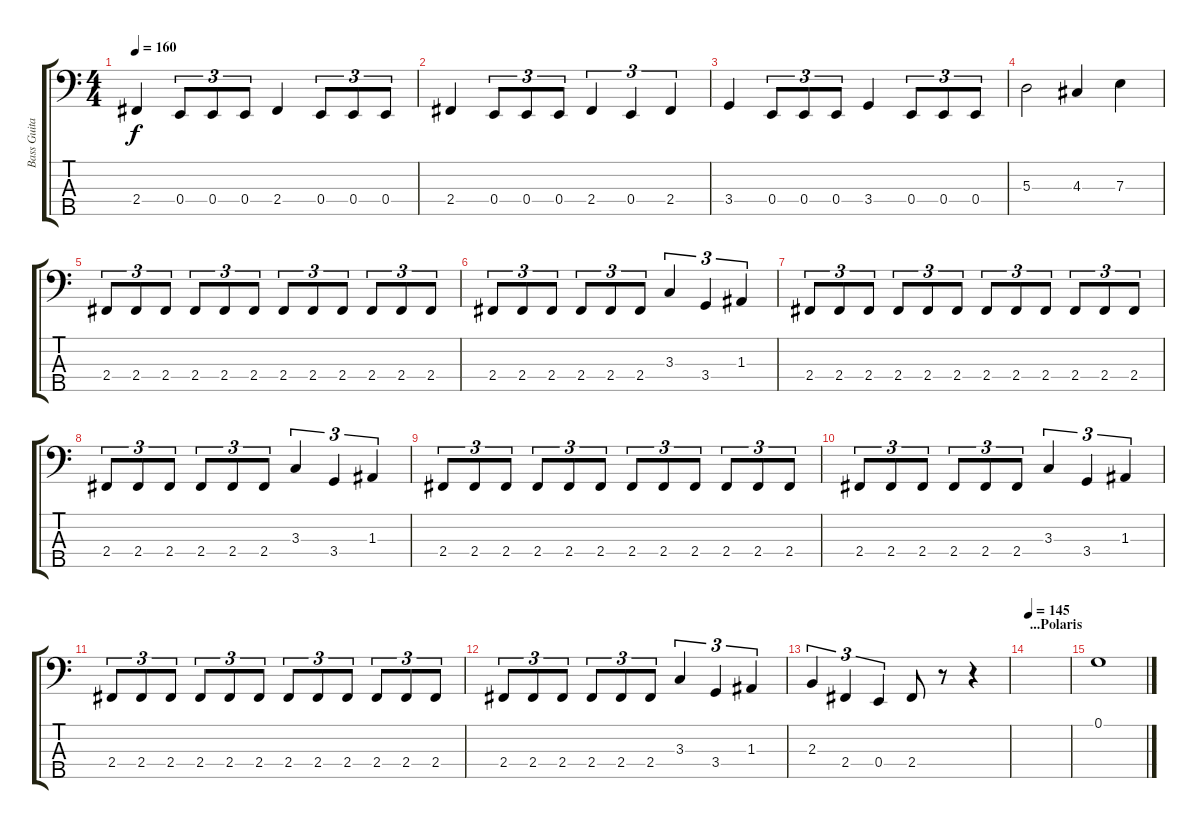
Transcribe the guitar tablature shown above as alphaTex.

\track ("Bass Guitar (Dave Ellefson)" "Bass Guita") {instrument electricbassfinger}
\staff {score tabs}
\tuning (G2 D2 A1 E1 B0) {hide}
\ts (4 4)
\tempo 160
\clef f4
\ks c
2.4.4{dy f} 0.4.8{tu (3 2)} 0.4.8{tu (3 2)} 0.4.8{tu (3 2)} 2.4.4 0.4.8{tu (3 2)} 0.4.8{tu (3 2)} 0.4.8{tu (3 2)} |
2.4.4 0.4.8{tu (3 2)} 0.4.8{tu (3 2)} 0.4.8{tu (3 2)} 2.4.4{tu (3 2)} 0.4.4{tu (3 2)} 2.4.4{tu (3 2)} |
3.4.4 0.4.8{tu (3 2)} 0.4.8{tu (3 2)} 0.4.8{tu (3 2)} 3.4.4 0.4.8{tu (3 2)} 0.4.8{tu (3 2)} 0.4.8{tu (3 2)} |
5.3.2 4.3.4 7.3.4 |
2.4.8{tu (3 2)} 2.4.8{tu (3 2)} 2.4.8{tu (3 2)} 2.4.8{tu (3 2)} 2.4.8{tu (3 2)} 2.4.8{tu (3 2)} 2.4.8{tu (3 2)} 2.4.8{tu (3 2)} 2.4.8{tu (3 2)} 2.4.8{tu (3 2)} 2.4.8{tu (3 2)} 2.4.8{tu (3 2)} |
2.4.8{tu (3 2)} 2.4.8{tu (3 2)} 2.4.8{tu (3 2)} 2.4.8{tu (3 2)} 2.4.8{tu (3 2)} 2.4.8{tu (3 2)} 3.3.4{tu (3 2)} 3.4.4{tu (3 2)} 1.3.4{tu (3 2)} |
2.4.8{tu (3 2)} 2.4.8{tu (3 2)} 2.4.8{tu (3 2)} 2.4.8{tu (3 2)} 2.4.8{tu (3 2)} 2.4.8{tu (3 2)} 2.4.8{tu (3 2)} 2.4.8{tu (3 2)} 2.4.8{tu (3 2)} 2.4.8{tu (3 2)} 2.4.8{tu (3 2)} 2.4.8{tu (3 2)} |
2.4.8{tu (3 2)} 2.4.8{tu (3 2)} 2.4.8{tu (3 2)} 2.4.8{tu (3 2)} 2.4.8{tu (3 2)} 2.4.8{tu (3 2)} 3.3.4{tu (3 2)} 3.4.4{tu (3 2)} 1.3.4{tu (3 2)} |
2.4.8{tu (3 2)} 2.4.8{tu (3 2)} 2.4.8{tu (3 2)} 2.4.8{tu (3 2)} 2.4.8{tu (3 2)} 2.4.8{tu (3 2)} 2.4.8{tu (3 2)} 2.4.8{tu (3 2)} 2.4.8{tu (3 2)} 2.4.8{tu (3 2)} 2.4.8{tu (3 2)} 2.4.8{tu (3 2)} |
2.4.8{tu (3 2)} 2.4.8{tu (3 2)} 2.4.8{tu (3 2)} 2.4.8{tu (3 2)} 2.4.8{tu (3 2)} 2.4.8{tu (3 2)} 3.3.4{tu (3 2)} 3.4.4{tu (3 2)} 1.3.4{tu (3 2)} |
2.4.8{tu (3 2)} 2.4.8{tu (3 2)} 2.4.8{tu (3 2)} 2.4.8{tu (3 2)} 2.4.8{tu (3 2)} 2.4.8{tu (3 2)} 2.4.8{tu (3 2)} 2.4.8{tu (3 2)} 2.4.8{tu (3 2)} 2.4.8{tu (3 2)} 2.4.8{tu (3 2)} 2.4.8{tu (3 2)} |
2.4.8{tu (3 2)} 2.4.8{tu (3 2)} 2.4.8{tu (3 2)} 2.4.8{tu (3 2)} 2.4.8{tu (3 2)} 2.4.8{tu (3 2)} 3.3.4{tu (3 2)} 3.4.4{tu (3 2)} 1.3.4{tu (3 2)} |
2.3.4{tu (3 2)} 2.4.4{tu (3 2)} 0.4.4{tu (3 2)} 2.4.8 r.8 r.4 |
\section ("" "...Polaris")
\tempo 145
|
0.1.1{instrument reversecymbal}
